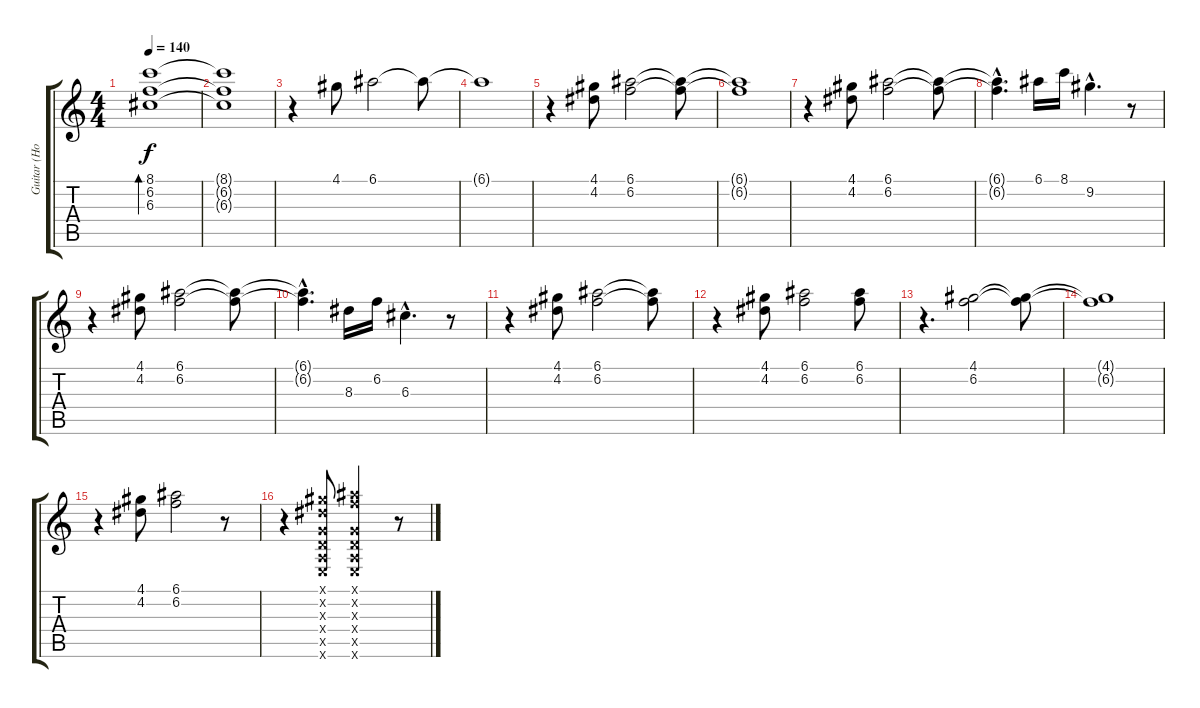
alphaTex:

\track ("Guitar (Hodgson)" "Guitar (Ho") {instrument distortionguitar}
\staff {score tabs}
\tuning (E4 B3 G3 D3 A2 E2) {hide}
\ts (4 4)
\tempo 140
\clef g2
\ks c
(8.1 6.2 6.3).1{bd 60 dy f volume 8 instrument distortionguitar} |
(8.1{t} 6.2{t} 6.3{t}).1 |
r.4 4.1.8 6.1.2 6.1{t}.8 |
6.1{t}.1 |
r.4 (4.1 4.2).8 (6.1 6.2).2 (6.1{t} 6.2{t}).8 |
(6.1{t} 6.2{t}).1 |
r.4 (4.1 4.2).8 (6.1 6.2).2 (6.1{t} 6.2{t}).8 |
(6.1{hac t} 6.2{hac t}).4{d} 6.1.16 8.1.16 9.2{hac}.4{d} r.8 |
r.4 (4.1 4.2).8 (6.1 6.2).2 (6.1{t} 6.2{t}).8 |
(6.1{hac t} 6.2{hac t}).4{d} 8.3.16 6.2.16 6.3{hac}.4{d} r.8 |
r.4 (4.1 4.2).8 (6.1 6.2).2 (6.1{t} 6.2{t}).8 |
r.4 (4.1 4.2).8 (6.1 6.2).2 (6.1 6.2).8 |
r.4{d} (4.1 6.2).2 (4.1{t} 6.2{t}).8 |
(4.1{t} 6.2{t}).1 |
r.4 (4.1 4.2).8 (6.1 6.2).2 r.8 |
r.4 (4.1{x} 4.2{x} 0.3{x} 0.4{x} 0.5{x} 0.6{x}).8 (6.1{x} 6.2{x} 0.3{x} 0.4{x} 0.5{x} 0.6{x}).2 r.8
